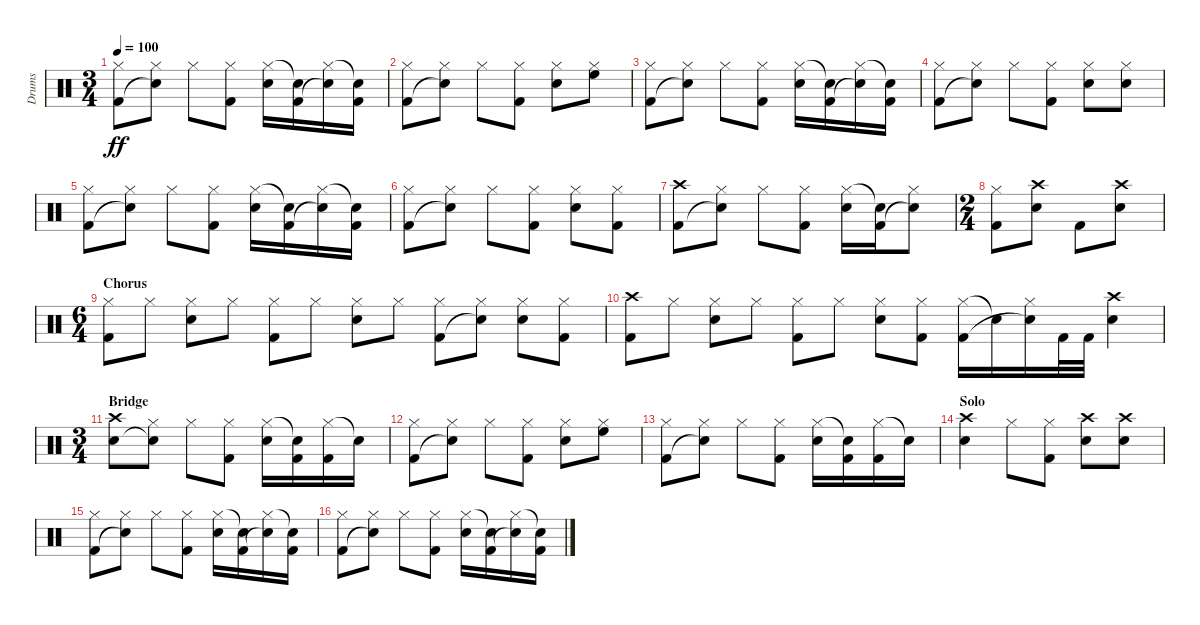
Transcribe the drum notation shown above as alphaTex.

\track ("Drums" "Drums") {instrument percussion}
\staff {score}
\articulation defaults
\ts (3 4)
\tempo 100
\clef neutral
\ks c
("Hi-Hat (closed)" "Kick (hit) 2").8{dy ff} ("Hi-Hat (closed)" "Snare (hit)"{t}).8 "Hi-Hat (closed)".8 ("Hi-Hat (closed)" "Kick (hit) 2").8 ("Hi-Hat (closed)" "Snare (hit) 2").16 ("Snare (hit)"{t} "Kick (hit) 2").16 ("Hi-Hat (closed)" "Snare (hit)"{t}).16 ("Snare (hit)"{t} "Kick (hit) 2").16 |
("Hi-Hat (closed)" "Kick (hit) 2").8 ("Hi-Hat (closed)" "Snare (hit)"{t}).8 "Hi-Hat (closed)".8 ("Hi-Hat (closed)" "Kick (hit) 2").8 ("Hi-Hat (closed)" "Snare (hit) 2").8 ("Hi-Hat (closed)" "High Floor Tom (hit)").8 |
("Hi-Hat (closed)" "Kick (hit) 2").8 ("Hi-Hat (closed)" "Snare (hit)"{t}).8 "Hi-Hat (closed)".8 ("Hi-Hat (closed)" "Kick (hit) 2").8 ("Hi-Hat (closed)" "Snare (hit) 2").16 ("Snare (hit)"{t} "Kick (hit) 2").16 ("Hi-Hat (closed)" "Snare (hit)"{t}).16 ("Snare (hit)"{t} "Kick (hit) 2").16 |
("Hi-Hat (closed)" "Kick (hit) 2").8 ("Hi-Hat (closed)" "Snare (hit)"{t}).8 "Hi-Hat (closed)".8 ("Hi-Hat (closed)" "Kick (hit) 2").8 ("Hi-Hat (closed)" "Snare (hit) 2").8 ("Hi-Hat (closed)" "Snare (hit) 2").8 |
("Hi-Hat (closed)" "Kick (hit) 2").8 ("Hi-Hat (closed)" "Snare (hit)"{t}).8 "Hi-Hat (closed)".8 ("Hi-Hat (closed)" "Kick (hit) 2").8 ("Hi-Hat (closed)" "Snare (hit) 2").16 ("Snare (hit)"{t} "Kick (hit) 2").16 ("Hi-Hat (closed)" "Snare (hit)"{t}).16 ("Snare (hit)"{t} "Kick (hit) 2").16 |
("Hi-Hat (closed)" "Kick (hit) 2").8 ("Hi-Hat (closed)" "Snare (hit)"{t}).8 "Hi-Hat (closed)".8 ("Hi-Hat (closed)" "Kick (hit) 2").8 ("Hi-Hat (closed)" "Snare (hit) 2").8 ("Hi-Hat (closed)" "Kick (hit) 2").8 |
("Crash high (hit)" "Kick (hit) 2").8 ("Hi-Hat (closed)" "Snare (hit)"{t}).8 "Hi-Hat (closed)".8 ("Hi-Hat (closed)" "Kick (hit) 2").8 ("Hi-Hat (closed)" "Snare (hit) 2").16 ("Snare (hit)"{t} "Kick (hit) 2").16 ("Hi-Hat (closed)" "Snare (hit)"{t}).8 |
\ts (2 4)
("Hi-Hat (closed)" "Kick (hit) 2").8 ("Crash high (hit)" "Snare (hit) 2").8 "Kick (hit) 2".8 ("Crash high (hit)" "Snare (hit) 2").8 |
\ts (6 4)
\section ("" "Chorus")
("Hi-Hat (closed)" "Kick (hit) 2").8 "Hi-Hat (closed)".8 ("Hi-Hat (closed)" "Snare (hit) 2").8 "Hi-Hat (closed)".8 ("Hi-Hat (closed)" "Kick (hit) 2").8 "Hi-Hat (closed)".8 ("Hi-Hat (closed)" "Snare (hit) 2").8 "Hi-Hat (closed)".8 ("Hi-Hat (closed)" "Kick (hit) 2").8 ("Hi-Hat (closed)" "Snare (hit)"{t}).8 ("Hi-Hat (closed)" "Snare (hit) 2").8 ("Hi-Hat (closed)" "Kick (hit) 2").8 |
("Crash high (hit)" "Kick (hit) 2").8 "Hi-Hat (closed)".8 ("Hi-Hat (closed)" "Snare (hit) 2").8 "Hi-Hat (closed)".8 ("Hi-Hat (closed)" "Kick (hit) 2").8 "Hi-Hat (closed)".8 ("Hi-Hat (closed)" "Snare (hit) 2").8 ("Hi-Hat (closed)" "Kick (hit) 2").8 ("Hi-Hat (closed)" "Kick (hit) 2").16 "Snare (hit)"{t}.16 ("Hi-Hat (closed)" "Snare (hit)"{t}).16 "Kick (hit) 2".32 "Kick (hit) 2".32 ("Crash high (hit)" "Snare (hit) 2").4 |
\ts (3 4)
\section ("" "Bridge")
("Crash high (hit)" "Snare (hit) 2").8 ("Hi-Hat (closed)" "Snare (hit)"{t}).8 "Hi-Hat (closed)".8 ("Hi-Hat (closed)" "Kick (hit) 2").8 ("Hi-Hat (closed)" "Snare (hit) 2").16 ("Snare (hit)"{t} "Kick (hit) 2").16 ("Hi-Hat (closed)" "Kick (hit) 2").16 "Snare (hit)"{t}.16 |
("Hi-Hat (closed)" "Kick (hit) 2").8 ("Hi-Hat (closed)" "Snare (hit)"{t}).8 "Hi-Hat (closed)".8 ("Hi-Hat (closed)" "Kick (hit) 2").8 ("Hi-Hat (closed)" "Snare (hit) 2").8 ("Hi-Hat (closed)" "High Floor Tom (hit)").8 |
("Hi-Hat (closed)" "Kick (hit) 2").8 ("Hi-Hat (closed)" "Snare (hit)"{t}).8 "Hi-Hat (closed)".8 ("Hi-Hat (closed)" "Kick (hit) 2").8 ("Hi-Hat (closed)" "Snare (hit) 2").16 ("Snare (hit)"{t} "Kick (hit) 2").16 ("Hi-Hat (closed)" "Kick (hit) 2").16 "Snare (hit)"{t}.16 |
\section ("" "Solo")
("Crash high (hit)" "Snare (hit) 2").4 "Hi-Hat (closed)".8 ("Hi-Hat (closed)" "Kick (hit) 2").8 ("Crash high (hit)" "Snare (hit) 2").8 ("Crash high (hit)" "Snare (hit) 2").8 |
("Hi-Hat (closed)" "Kick (hit) 2").8 ("Hi-Hat (closed)" "Snare (hit)"{t}).8 "Hi-Hat (closed)".8 ("Hi-Hat (closed)" "Kick (hit) 2").8 ("Hi-Hat (closed)" "Snare (hit) 2").16 ("Snare (hit)"{t} "Kick (hit) 2").16 ("Hi-Hat (closed)" "Snare (hit)"{t}).16 ("Snare (hit)"{t} "Kick (hit) 2").16 |
("Hi-Hat (closed)" "Kick (hit) 2").8 ("Hi-Hat (closed)" "Snare (hit)"{t}).8 "Hi-Hat (closed)".8 ("Hi-Hat (closed)" "Kick (hit) 2").8 ("Hi-Hat (closed)" "Snare (hit) 2").16 ("Snare (hit)"{t} "Kick (hit) 2").16 ("Hi-Hat (closed)" "Snare (hit)"{t}).16 ("Snare (hit)"{t} "Kick (hit) 2").16
